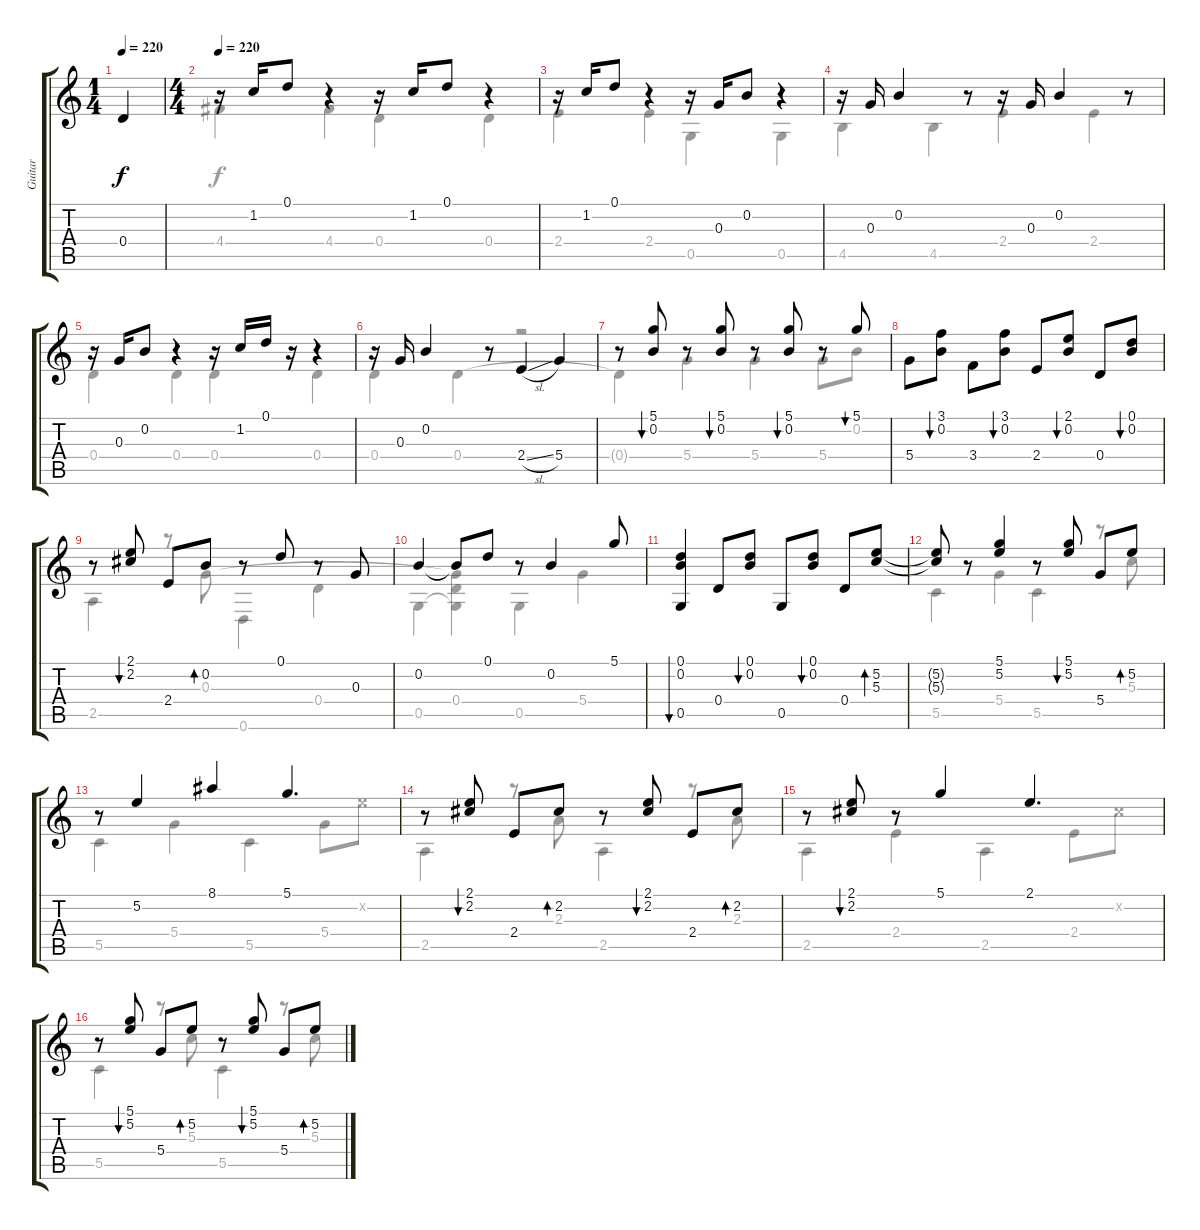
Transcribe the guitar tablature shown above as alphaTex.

\track ("Guitar" "Guitar") {instrument acousticguitarsteel}
\staff {score tabs}
\tuning (D4 B3 G3 D3 G2 D2) {hide}
\voice
\ts (1 4)
\tempo 220
\clef g2
\ks c
0.4.4{dy f instrument acousticguitarsteel} |
\ts (4 4)
\tempo 220
r.16 1.2.16 0.1.8 r.4 r.16 1.2.16 0.1.8 r.4 |
r.16 1.2.16 0.1.8 r.4 r.16 0.3.16 0.2.8 r.4 |
r.16 0.3.16 0.2.4 r.8 r.16 0.3.16 0.2.4 r.8 |
r.16 0.3.16 0.2.8 r.4 r.16 1.2.16 0.1.16 r.16 r.4 |
r.16 0.3.16 0.2.4 r.8 2.4{sl}.4 5.4.4 |
r.8 (5.1 0.2).8{bu 30} r.8 (5.1 0.2).8{bu 30} r.8 (5.1 0.2).8{bu 30} r.8 5.1.8{bu 30} |
5.4.8 (3.1 0.2).8{bu 30} 3.4.8 (3.1 0.2).8{bu 30} 2.4.8 (2.1 0.2).8{bu 30} 0.4.8 (0.1 0.2).8{bu 30} |
r.8 (2.1 2.2).8{bu 30} 2.4.8 0.2.8{bd 30} r.8 0.1.8 r.8 0.3.8 |
0.2.4 0.2{t}.8 0.1.8 r.8 0.2.4 5.1.8 |
(0.1 0.2 0.5).4{bu 30} 0.4.8 (0.1 0.2).8{bu 30} 0.5.8 (0.1 0.2).8{bu 30} 0.4.8 (5.2 5.3).8{bd 30} |
(5.2{t} 5.3{t}).8 r.8 (5.1 5.2).4 r.8 (5.1 5.2).8{bu 30} 5.4.8 5.2.8{bd 30} |
r.8 5.2.4 8.1.4 5.1.4{d} |
r.8 (2.1 2.2).8{bu 30} 2.4.8 2.2.8{bd 30} r.8 (2.1 2.2).8{bu 30} 2.4.8 2.2.8{bd 30} |
r.8 (2.1 2.2).8{bu 30} r.8 5.1.4 2.1.4{d} |
r.8 (5.1 5.2).8{bu 30} 5.4.8 5.2.8{bd 30} r.8 (5.1 5.2).8{bu 30} 5.4.8 5.2.8{bd 30}
\voice
\clef g2
\ottava regular
\simile none
\ks c
|
4.4.4 4.4.4 0.4.4 0.4.4 |
2.4.4 2.4.4 0.5.4 0.5.4 |
4.5.4 4.5.4 2.4.4 2.4.4 |
0.4.4 0.4.4 0.4.4 0.4.4 |
0.4.4 0.4.4 r.2 |
0.4{t}.4 5.4.4 5.4.4 5.4.8 0.2.8 |
|
2.5.4 r.8 0.3.8 0.6.4 0.4.4 |
0.5.4 (0.3{t} 0.4 0.5{t}).4 0.5.4 5.4.4 |
|
5.5.4 5.4.4 5.5.4 r.8 5.3.8 |
5.5.4 5.4.4 5.5.4 5.4.8 5.2{x}.8 |
2.5.4 r.8 2.3.8 2.5.4 r.8 2.3.8 |
2.5.4 2.4.4 2.5.4 2.4.8 2.2{x}.8 |
5.5.4 r.8 5.3.8 5.5.4 r.8 5.3.8
